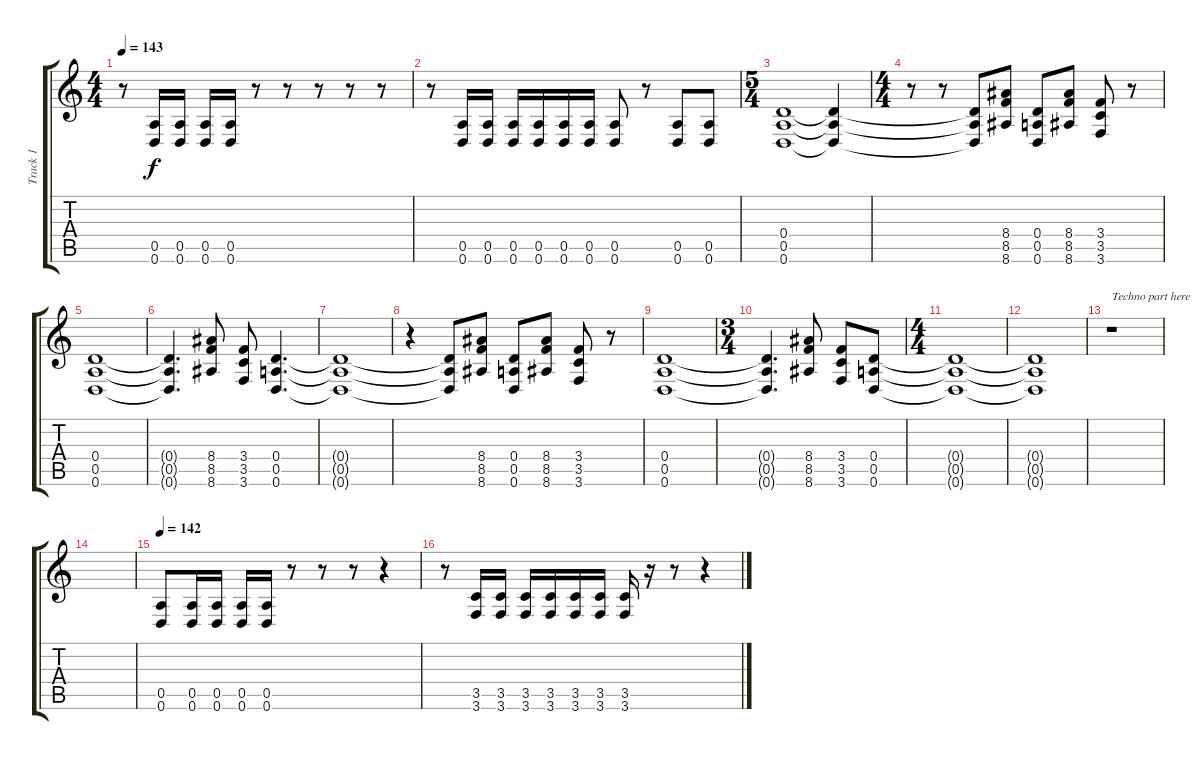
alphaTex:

\track ("Track 1" "Track 1") {instrument distortionguitar}
\staff {score tabs}
\tuning (E4 B3 G3 D3 A2 D2) {hide}
\ts (4 4)
\tempo 143
\clef g2
\ks c
r.8{dy f} (0.5 0.6).16 (0.5 0.6).16 (0.5 0.6).16 (0.5 0.6).16 r.8 r.8 r.8 r.8 r.8 |
r.8 (0.5 0.6).16 (0.5 0.6).16 (0.5 0.6).16 (0.5 0.6).16 (0.5 0.6).16 (0.5 0.6).16 (0.5 0.6).8 r.8 (0.5 0.6).8 (0.5 0.6).8 |
\ts (5 4)
(0.4 0.5 0.6).1 (0.4{t} 0.5{t} 0.6{t}).4 |
\ts (4 4)
r.8 r.8 (0.4{t} 0.5{t} 0.6{t}).8 (8.4 8.5 8.6).8 (0.4 0.5 0.6).8 (8.4 8.5 8.6).8 (3.4 3.5 3.6).8 r.8 |
(0.4 0.5 0.6).1 |
(0.4{t} 0.5{t} 0.6{t}).4{d} (8.4 8.5 8.6).8 (3.4 3.5 3.6).8 (0.4 0.5 0.6).4{d} |
(0.4{t} 0.5{t} 0.6{t}).1 |
r.4 (0.4{t} 0.5{t} 0.6{t}).8 (8.4 8.5 8.6).8 (0.4 0.5 0.6).8 (8.4 8.5 8.6).8 (3.4 3.5 3.6).8 r.8 |
(0.4 0.5 0.6).1 |
\ts (3 4)
(0.4{t} 0.5{t} 0.6{t}).4{d} (8.4 8.5 8.6).8 (3.4 3.5 3.6).8 (0.4 0.5 0.6).8 |
\ts (4 4)
(0.4{t} 0.5{t} 0.6{t}).1 |
(0.4{t} 0.5{t} 0.6{t}).1 |
r.1{txt "Techno part here"} |
|
\tempo 142
(0.5 0.6).8 (0.5 0.6).16 (0.5 0.6).16 (0.5 0.6).16 (0.5 0.6).16 r.8 r.8 r.8 r.4 |
r.8 (3.5 3.6).16 (3.5 3.6).16 (3.5 3.6).16 (3.5 3.6).16 (3.5 3.6).16 (3.5 3.6).16 (3.5 3.6).16 r.16 r.8 r.4
